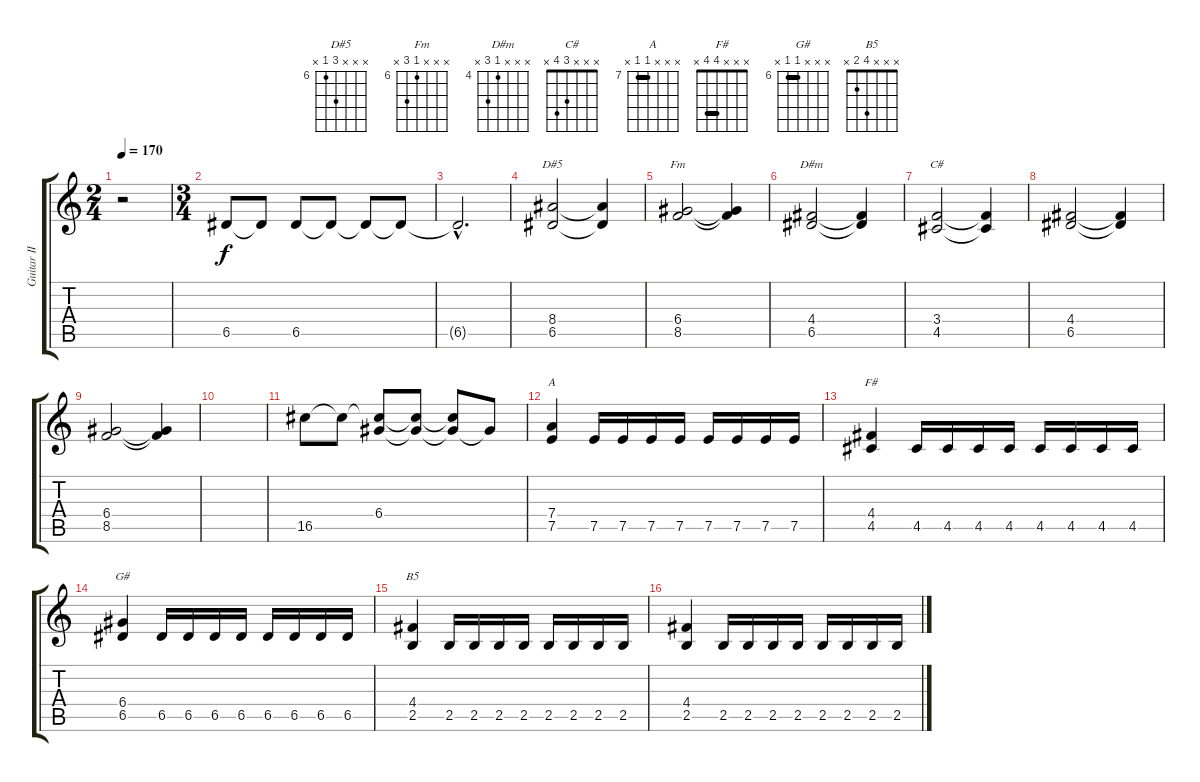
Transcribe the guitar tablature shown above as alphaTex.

\track ("Guitar II" "Guitar II") {instrument distortionguitar}
\staff {score tabs}
\tuning (E4 B3 G3 D3 A2 E2) {hide}
\chord ("D#5" x x x 8 6 x) {firstfret 6}
\chord ("Fm" x x x 6 8 x) {firstfret 6}
\chord ("D#m" x x x 4 6 x) {firstfret 4}
\chord ("C#" x x x 3 4 x)
\chord ("A" x x x 7 7 x) {firstfret 7 barre 7}
\chord ("F#" x x x 4 4 x) {barre 4}
\chord ("G#" x x x 6 6 x) {firstfret 6 barre 6}
\chord ("B5" x x x 4 2 x)
\ts (2 4)
\tempo 170
\clef g2
\ks c
r.2{dy f} |
\ts (3 4)
6.5.8 6.5{t}.8 6.5.8 6.5{t}.8 6.5{t}.8 6.5{t}.8 |
6.5{hac t}.2{d} |
(8.4 6.5).2{ch "D#5"} (8.4{t} 6.5{t}).4 |
(6.4 8.5).2{ch "Fm"} (6.4{t} 8.5{t}).4 |
(4.4 6.5).2{ch "D#m"} (4.4{t} 6.5{t}).4 |
(3.4 4.5).2{ch "C#"} (3.4{t} 4.5{t}).4 |
(4.4 6.5).2 (4.4{t} 6.5{t}).4 |
(6.4 8.5).2 (6.4{t} 8.5{t}).4 |
|
16.5.8 16.5{t}.8 (6.4 16.5{t}).8 (6.4{t} 16.5{t}).8 (6.4{t} 16.5{t}).8 6.4{t}.8 |
(7.4 7.5).4{ch "A"} 7.5.16 7.5.16 7.5.16 7.5.16 7.5.16 7.5.16 7.5.16 7.5.16 |
(4.4 4.5).4{ch "F#"} 4.5.16 4.5.16 4.5.16 4.5.16 4.5.16 4.5.16 4.5.16 4.5.16 |
(6.4 6.5).4{ch "G#"} 6.5.16 6.5.16 6.5.16 6.5.16 6.5.16 6.5.16 6.5.16 6.5.16 |
(4.4 2.5).4{ch "B5"} 2.5.16 2.5.16 2.5.16 2.5.16 2.5.16 2.5.16 2.5.16 2.5.16 |
(4.4 2.5).4 2.5.16 2.5.16 2.5.16 2.5.16 2.5.16 2.5.16 2.5.16 2.5.16
